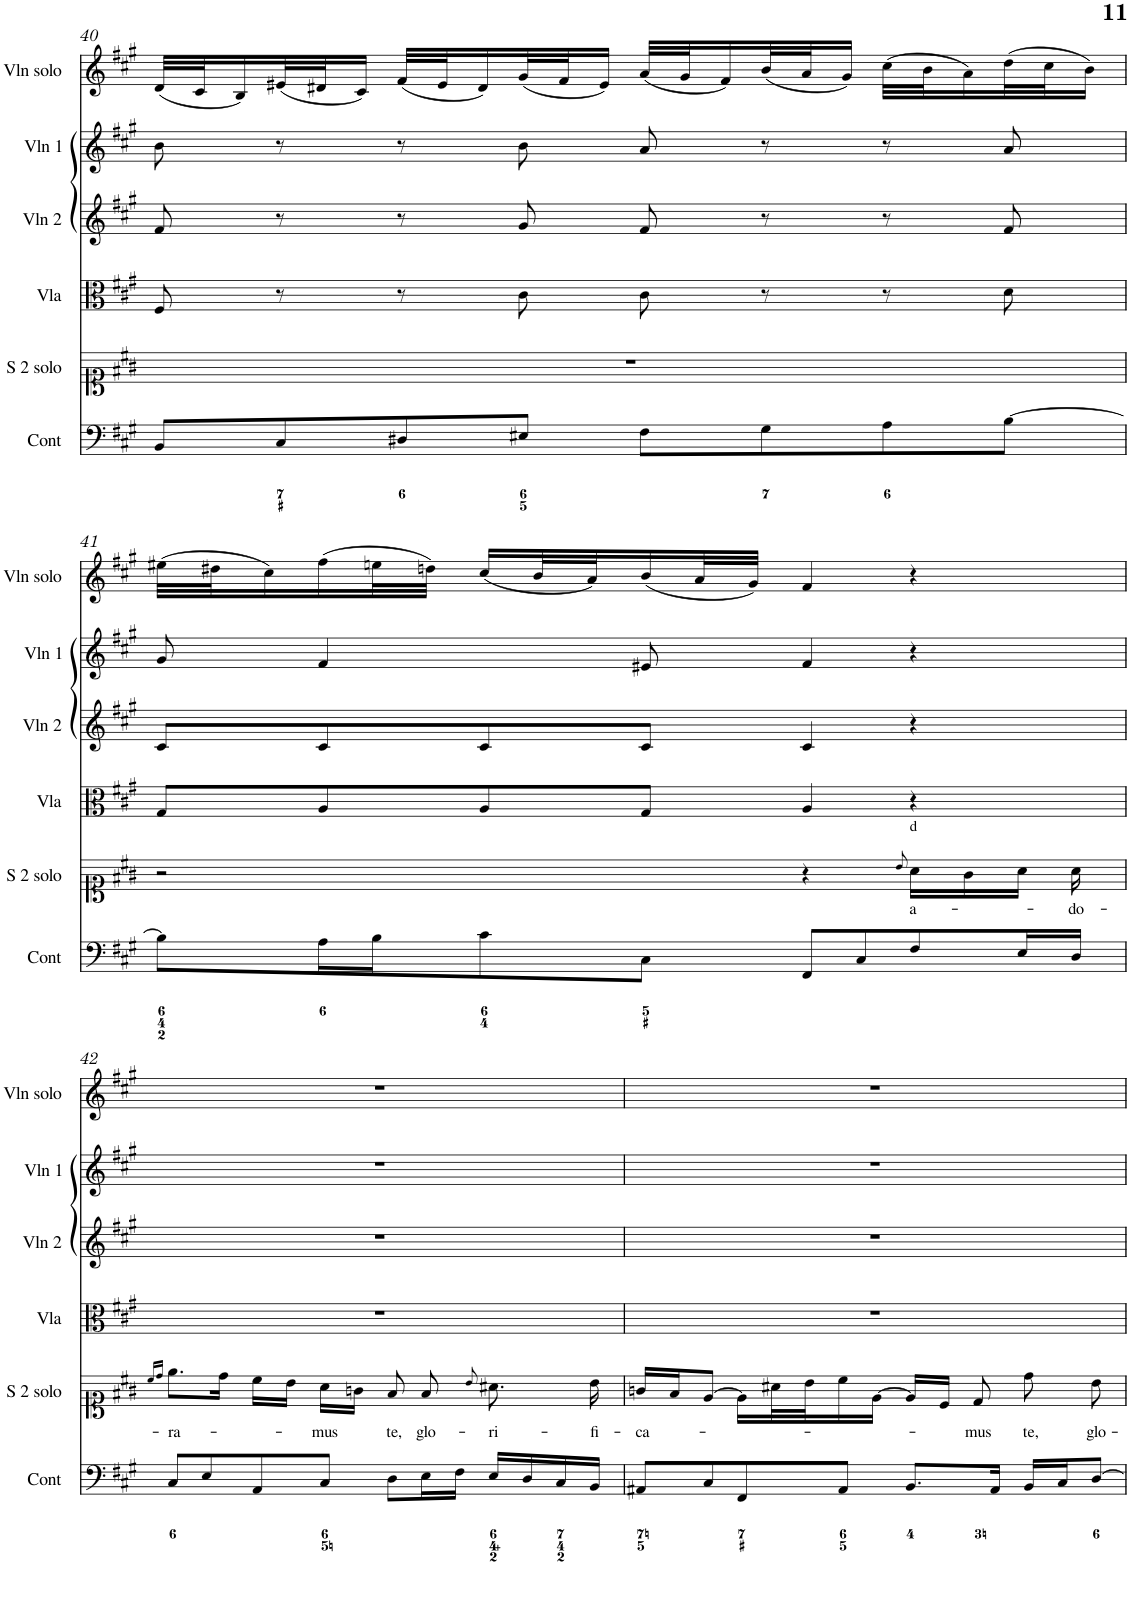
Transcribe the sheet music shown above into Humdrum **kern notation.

**kern	**kern	**text	**kern	**kern	**kern	**kern
*part6	*part5	*part5	*part4	*part3	*part2	*part1
*staff6	*staff5	*staff5	*staff4	*staff3	*staff2	*staff1
*I"Continuo	*I"Soprano 2 solo (sic)	*	*I"Viola	*I"Violin 2	*I"Violin 1	*I"Violin solo
*I'Cont	*I'S 2 solo	*	*I'Vla	*I'Vln 2	*I'Vln 1	*I'Vln solo
!!LO:PB:g=z
*clefF4	*clefC1	*	*clefC3	*clefG2	*clefG2	*clefG2
*k[f#c#g#]	*k[f#c#g#]	*	*k[f#c#g#]	*k[f#c#g#]	*k[f#c#g#]	*k[f#c#g#]
*M4/4	*M4/4	*	*M4/4	*M4/4	*M4/4	*M4/4
*met(c)	*met(c)	*	*met(c)	*met(c)	*met(c)	*met(c)
=40	=40	=40	=40	=40	=40	=40
8BB/L	1r	.	8F#/	8f#/	8b\	(32d/LLL
.	.	.	.	.	.	32c#/J
.	.	.	.	.	.	16B/)
8C#/	.	.	8r	8r	8r	(32e#X/L
.	.	.	.	.	.	32d#X/J
.	.	.	.	.	.	16c#/JJ)
8D#X/	.	.	8r	8r	8r	(32f#/LLL
.	.	.	.	.	.	32e#/J
.	.	.	.	.	.	16d#/)
8E#X/J	.	.	8c#\	8g#/	8b\	(32g#/L
.	.	.	.	.	.	32f#/J
.	.	.	.	.	.	16e#/JJ)
8F#\L	.	.	8c#\	8f#/	8a/	(32a/LLL
.	.	.	.	.	.	32g#/J
.	.	.	.	.	.	16f#/)
8G#\	.	.	8r	8r	8r	(32b/L
.	.	.	.	.	.	32a/J
.	.	.	.	.	.	16g#/JJ)
8A\	.	.	8r	8r	8r	(32cc#\LLL
.	.	.	.	.	.	32b\J
.	.	.	.	.	.	16a\)
[8B\J	.	.	8d\	8f#/	8a/	(32dd\L
.	.	.	.	.	.	32cc#\J
.	.	.	.	.	.	16b\JJ)
!!LO:LB:g=z
=41	=41	=41	=41	=41	=41	=41
8B\L]	2r	.	8G#/L	8c#/L	8g#/	(32ee#X\LLL
.	.	.	.	.	.	32dd#X\J
.	.	.	.	.	.	16cc#\)
16A\L	.	.	8A/	8c#/	4f#/	(16ff#\
16B\J	.	.	.	.	.	32een\L
.	.	.	.	.	.	32ddn\JJJ)
8c#\	.	.	8A/	8c#/	.	(16cc#/LL
.	.	.	.	.	.	32b/L
.	.	.	.	.	.	32a/J)
8C#\J	.	.	8G#/J	8c#/J	8e#X/	(16b/
.	.	.	.	.	.	32a/L
.	.	.	.	.	.	32g#/JJJ)
8FF#/L	4r	.	4A/	4c#/	4f#/	4f#/
8C#/	.	.	.	.	.	.
.	8qb/	.	.	.	.	.
!	!LO:TX:a:t=d	!	!	!	!	!
!	!	!LO:LY:b	!	!	!	!
8F#/	16a\LL	a-	4r	4r	4r	4r
.	16g#\	.	.	.	.	.
16E/L	16a\JJ	.	.	.	.	.
!	!	!LO:LY:b	!	!	!	!
16D/JJ	16a\	-do-	.	.	.	.
!!LO:LB:g=z
=42	=42	=42	=42	=42	=42	=42
.	16qcc#/LL	.	.	.	.	.
.	16qdd/JJ	.	.	.	.	.
!	!	!LO:LY:b	!	!	!	!
8C#/L	8.ee\L	ra-	1r	1r	1r	1r
8E/	.	.	.	.	.	.
.	16dd\Jk	.	.	.	.	.
8AA/	16cc#\LL	.	.	.	.	.
.	16b\JJ	.	.	.	.	.
!	!	!LO:LY:b	!	!	!	!
8C#/J	16a\LL	-mus	.	.	.	.
.	16gn\JJ	.	.	.	.	.
!	!	!LO:LY:b	!	!	!	!
8D\L	8f#/	te,	.	.	.	.
!	!	!LO:LY:b	!	!	!	!
16E\L	8f#/	glo-	.	.	.	.
16F#\JJ	.	.	.	.	.	.
.	8qb/	.	.	.	.	.
!	!	!LO:LY:b	!	!	!	!
16E/LL	8.a#X\	-ri-	.	.	.	.
16D/	.	.	.	.	.	.
16C#/	.	.	.	.	.	.
!	!	!LO:LY:b	!	!	!	!
16BB/JJ	16b\	-fi-	.	.	.	.
=43	=43	=43	=43	=43	=43	=43
!	!	!LO:LY:b	!	!	!	!
8AA#X/L	16gn/LL	-ca-	1r	1r	1r	1r
.	16f#/J	.	.	.	.	.
8C#/	[8e/J	.	.	.	.	.
8FF#/	16e\LL]	.	.	.	.	.
.	32a#X\L	.	.	.	.	.
.	32b\J	.	.	.	.	.
8AA#/J	16cc#\	.	.	.	.	.
.	[16e\JJ	.	.	.	.	.
8.BB/L	16e/LL]	.	.	.	.	.
.	16c#/JJ	.	.	.	.	.
!	!	!LO:LY:b	!	!	!	!
.	8d/	-mus	.	.	.	.
16AA#/Jk	.	.	.	.	.	.
!	!	!LO:LY:b	!	!	!	!
16BB/LL	8dd\	te,	.	.	.	.
16C#/J	.	.	.	.	.	.
!	!	!LO:LY:b	!	!	!	!
[8D/J	8b\	glo-	.	.	.	.
=	=	=	=	=	=	=
*-	*-	*-	*-	*-	*-	*-
